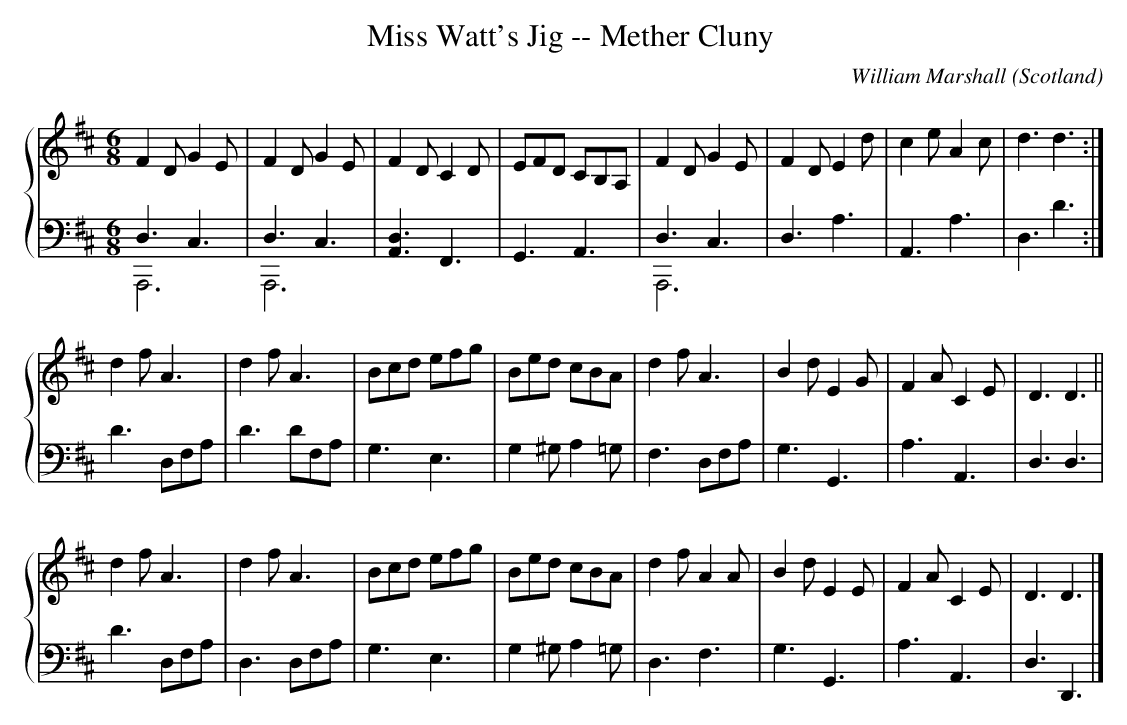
X:1
T:Miss Watt's Jig -- Mether Cluny
C:William Marshall
L:1/8
M:6/8
O:Scotland
K:D major
%%staves {1 2}
V:1
F2 D G2 E | F2 D G2 E | F2 D C2 D | EFD CB,A, | \
F2 D G2 E | F2 D E2 d | c2 e A2 c | d3 d3 :|
d2 f A3 | d2 f A3 | Bcd efg | Bed cBA | \
d2 f A3 | B2 d E2 G | F2 A C2 E | D3 D3 ||
d2 f A3 | d2 f A3 | Bcd efg | Bed cBA | \
d2 f A2 A | B2 d E2 E | F2 A C2 E |D3 D3 |]
V:2 clef=bass octave=-2
d3 c3 & A,6 | d3 c3 & A,6 | [Ad]3 F3 | G3 A3 | d3c3 & A,6 | d3a3 | A3a3 | d3d'3 :| \
d'3 dfa | d'3 d'fa | g3e3 | g2^g a2=g | f3 dfa | g3G3 | a3A3 | d3d3 | \
d'3 dfa | d3dfa | g3e3 | g2^ga2=g | d3f3 | g3G3 | a3A3 |  d3D3 |]
